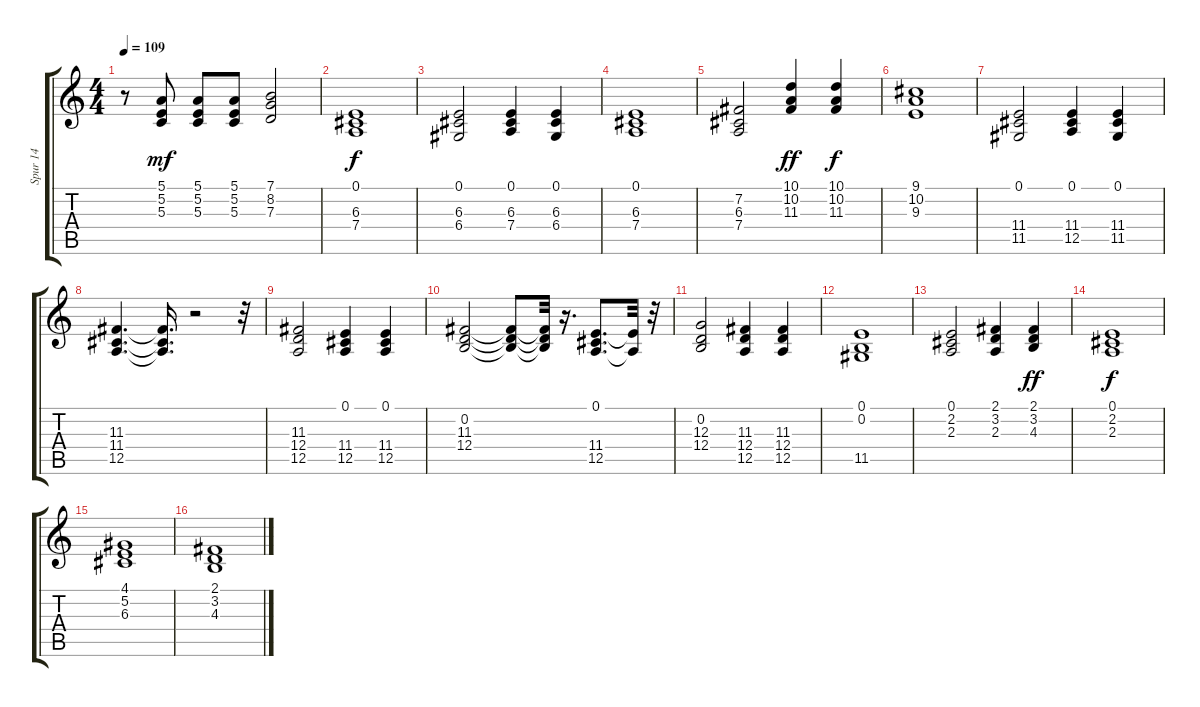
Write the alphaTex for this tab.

\track ("Spur 14" "Spur 14") {instrument acousticgrandpiano}
\staff {score tabs}
\tuning (E4 B3 G3 D3 A2 E2) {hide}
\ts (4 4)
\tempo 109
\clef g2
\ks c
r.8{dy mf} (5.1 5.2 5.3).8 (5.1 5.2 5.3).8 (5.1 5.2 5.3).8 (7.1 8.2 7.3).2 |
(0.1 6.3 7.4).1{dy f} |
(0.1 6.3 6.4).2 (0.1 6.3 7.4).4 (0.1 6.3 6.4).4 |
(0.1 6.3 7.4).1 |
(7.2 6.3 7.4).2 (10.1 10.2 11.3).4{dy ff} (10.1 10.2 11.3).4{dy f} |
(9.1 10.2 9.3).1 |
(0.1 11.4 11.5).2 (0.1 11.4 12.5).4 (0.1 11.4 11.5).4 |
(11.3 11.4 12.5).4{d} (11.3{t} 11.4{t} 12.5{t}).16{d} r.2 r.32 |
(11.3 12.4 12.5).2 (0.1 11.4 12.5).4 (0.1 11.4 12.5).4 |
(0.2 11.3 12.4).2 (0.2{t} 11.3{t} 12.4{t}).8 (0.2{t} 11.3{t} 12.4{t}).32 r.16{d} (0.1 11.4 12.5).8{d} (0.1{t} 12.5{t}).32 r.32 |
(0.2 12.3 12.4).2 (11.3 12.4 12.5).4 (11.3 12.4 12.5).4 |
(0.1 0.2 11.5).1 |
(0.1 2.2 2.3).2 (2.1 3.2 2.3).4 (2.1 3.2 4.3).4{dy ff} |
(0.1 2.2 2.3).1{dy f} |
(4.1 5.2 6.3).1 |
(2.1 3.2 4.3).1
